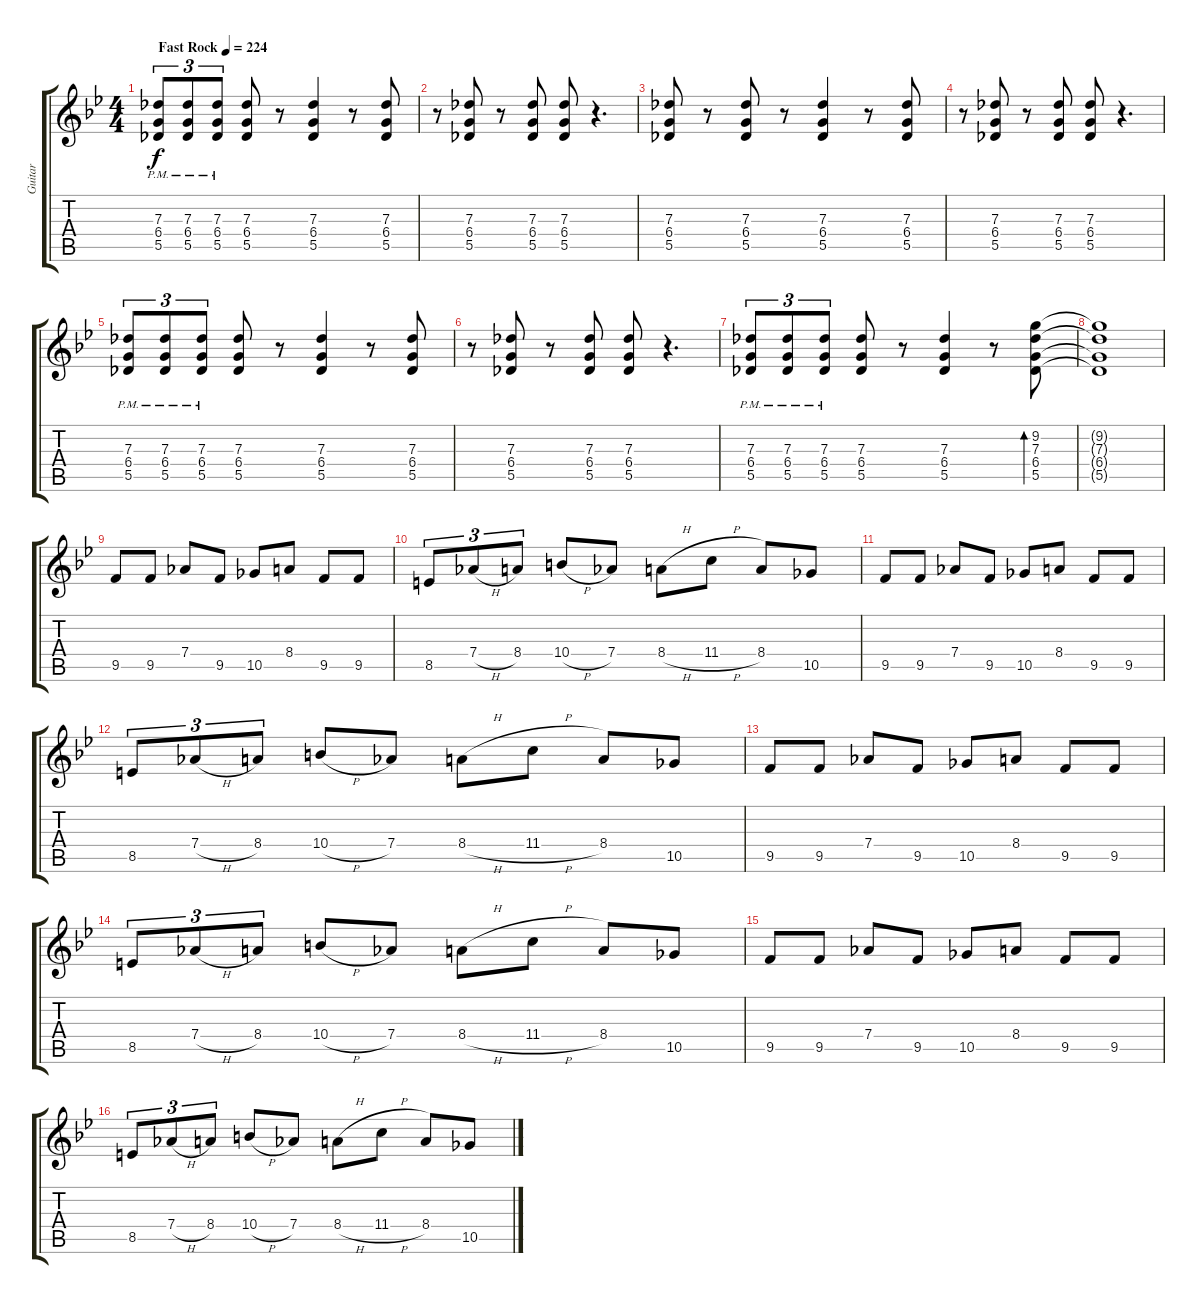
\track ("Guitar" "Guitar") {instrument distortionguitar}
\staff {score tabs}
\tuning (Eb4 Bb3 Gb3 Db3 Ab2 Db2) {hide}
\ts (4 4)
\tempo (224 "Fast Rock")
\clef g2
\ks bb
(7.3{pm} 6.4{pm} 5.5{pm}).8{tu (3 2) dy f volume 8 instrument distortionguitar} (7.3{pm} 6.4{pm} 5.5{pm}).8{tu (3 2)} (7.3{pm} 6.4{pm} 5.5{pm}).8{tu (3 2)} (7.3 6.4 5.5).8 r.8 (7.3 6.4 5.5).4 r.8 (7.3 6.4 5.5).8 |
r.8 (7.3 6.4 5.5).8 r.8 (7.3 6.4 5.5).8 (7.3 6.4 5.5).8 r.4{d} |
(7.3 6.4 5.5).8 r.8 (7.3 6.4 5.5).8 r.8 (7.3 6.4 5.5).4 r.8 (7.3 6.4 5.5).8 |
r.8 (7.3 6.4 5.5).8 r.8 (7.3 6.4 5.5).8 (7.3 6.4 5.5).8 r.4{d} |
(7.3{pm} 6.4{pm} 5.5{pm}).8{tu (3 2)} (7.3{pm} 6.4{pm} 5.5{pm}).8{tu (3 2)} (7.3{pm} 6.4{pm} 5.5{pm}).8{tu (3 2)} (7.3 6.4 5.5).8 r.8 (7.3 6.4 5.5).4 r.8 (7.3 6.4 5.5).8 |
r.8 (7.3 6.4 5.5).8 r.8 (7.3 6.4 5.5).8 (7.3 6.4 5.5).8 r.4{d} |
(7.3{pm} 6.4{pm} 5.5{pm}).8{tu (3 2)} (7.3{pm} 6.4{pm} 5.5{pm}).8{tu (3 2)} (7.3{pm} 6.4{pm} 5.5{pm}).8{tu (3 2)} (7.3 6.4 5.5).8 r.8 (7.3 6.4 5.5).4 r.8 (9.2 7.3 6.4 5.5).8{bd 480} |
(9.2{t} 7.3{t} 6.4{t} 5.5{t}).1 |
9.5.8{volume 13} 9.5.8 7.4.8 9.5.8 10.5.8 8.4.8 9.5.8 9.5.8 |
8.5.8{tu (3 2)} 7.4{h}.8{tu (3 2)} 8.4.8{tu (3 2)} 10.4{h}.8 7.4.8 8.4{h}.8 11.4{h}.8 8.4.8 10.5.8 |
9.5.8 9.5.8 7.4.8 9.5.8 10.5.8 8.4.8 9.5.8 9.5.8 |
8.5.8{tu (3 2)} 7.4{h}.8{tu (3 2)} 8.4.8{tu (3 2)} 10.4{h}.8 7.4.8 8.4{h}.8 11.4{h}.8 8.4.8 10.5.8 |
9.5.8 9.5.8 7.4.8 9.5.8 10.5.8 8.4.8 9.5.8 9.5.8 |
8.5.8{tu (3 2)} 7.4{h}.8{tu (3 2)} 8.4.8{tu (3 2)} 10.4{h}.8 7.4.8 8.4{h}.8 11.4{h}.8 8.4.8 10.5.8 |
9.5.8 9.5.8 7.4.8 9.5.8 10.5.8 8.4.8 9.5.8 9.5.8 |
8.5.8{tu (3 2)} 7.4{h}.8{tu (3 2)} 8.4.8{tu (3 2)} 10.4{h}.8 7.4.8 8.4{h}.8 11.4{h}.8 8.4.8 10.5.8
